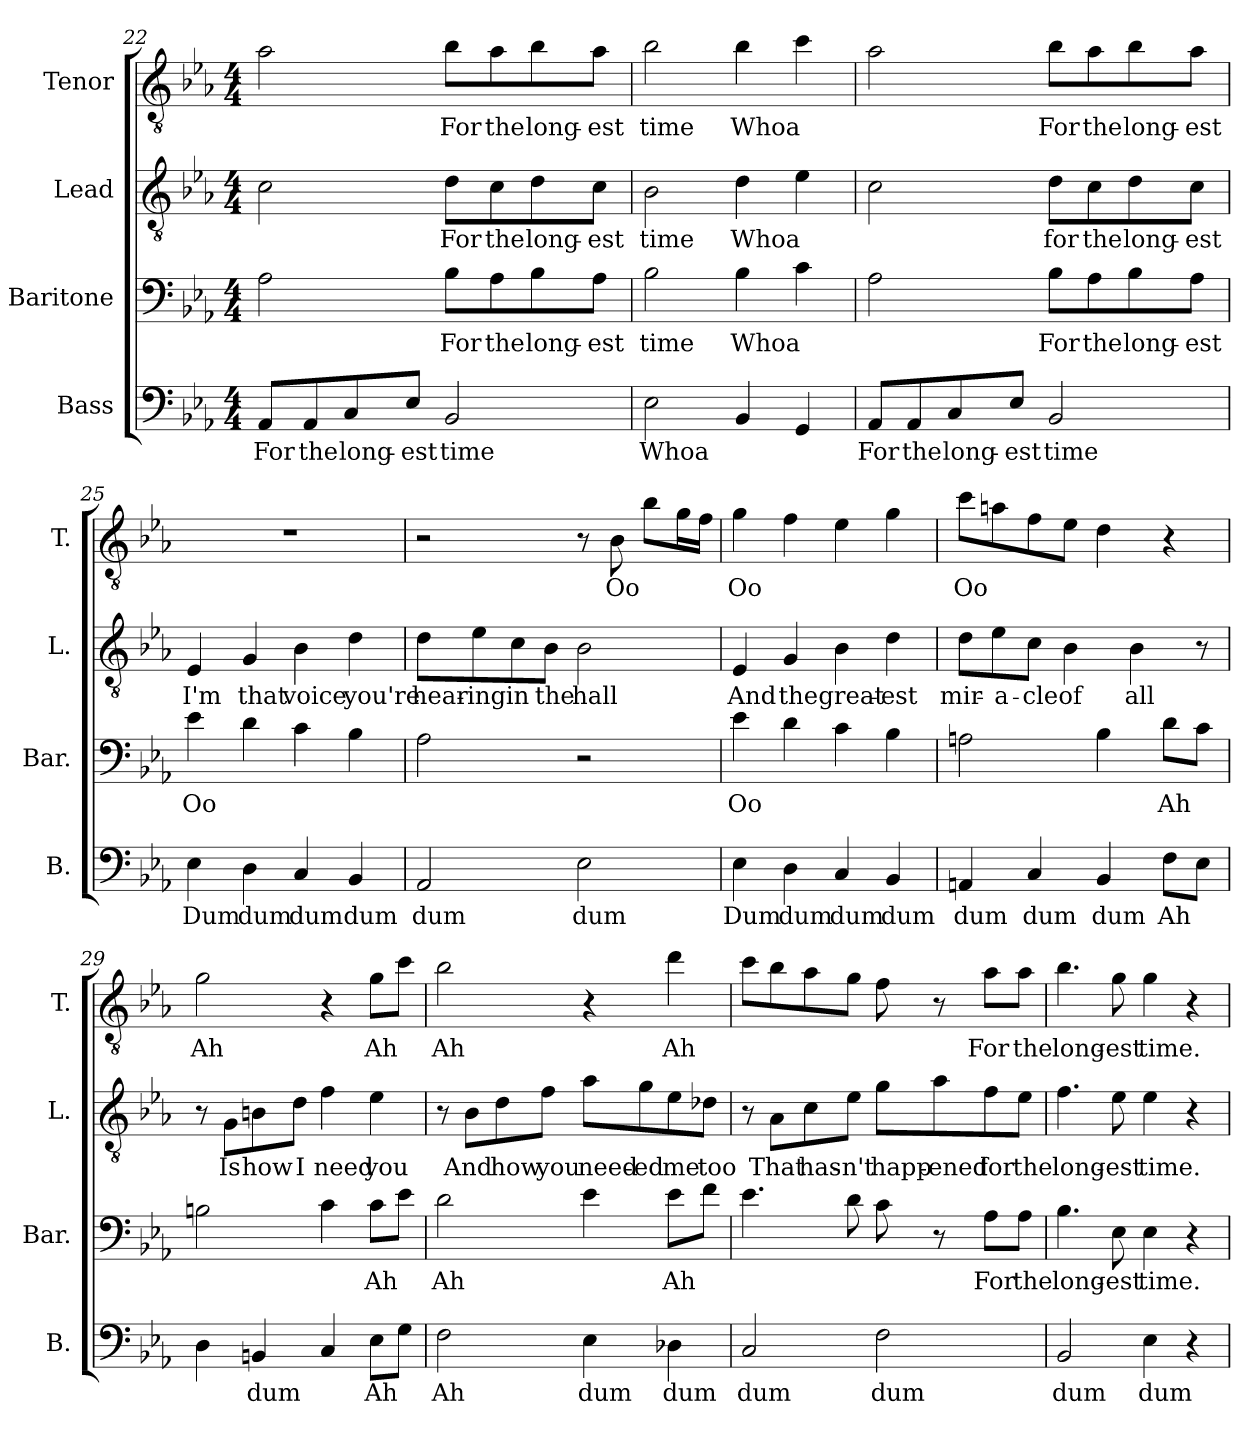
**kern	**text	**kern	**text	**kern	**text	**kern	**text
*part4	*part4	*part3	*part3	*part2	*part2	*part1	*part1
*staff4	*staff4	*staff3	*staff3	*staff2	*staff2	*staff1	*staff1
*I"Bass	*	*I"Baritone	*	*I"Lead	*	*I"Tenor	*
*I'B.	*	*I'Bar.	*	*I'L.	*	*I'T.	*
*clefF4	*	*clefF4	*	*clefGv2	*	*clefGv2	*
*k[b-e-a-]	*	*k[b-e-a-]	*	*k[b-e-a-]	*	*k[b-e-a-]	*
*M4/4	*	*M4/4	*	*M4/4	*	*M4/4	*
=22	=22	=22	=22	=22	=22	=22	=22
8AA-/L	For	2A-\	.	2c\	.	2a-\	.
8AA-/	the	.	.	.	.	.	.
8C/	long-	.	.	.	.	.	.
8E-/J	-est	.	.	.	.	.	.
2BB-/	time	8B-\L	For	8d\L	For	8b-\L	For
.	.	8A-\	the	8c\	the	8a-\	the
.	.	8B-\	long-	8d\	long-	8b-\	long-
.	.	8A-\J	-est	8c\J	-est	8a-\J	-est
=23	=23	=23	=23	=23	=23	=23	=23
2E-\	Whoa	2B-\	time	2B-\	time	2b-\	time
4BB-/	.	4B-\	Whoa	4d\	Whoa	4b-\	Whoa
4GG/	.	4c\	.	4e-\	.	4cc\	.
!!LO:PB:g=z
=24	=24	=24	=24	=24	=24	=24	=24
8AA-/L	For	2A-\	.	2c\	.	2a-\	.
8AA-/	the	.	.	.	.	.	.
8C/	long-	.	.	.	.	.	.
8E-/J	-est	.	.	.	.	.	.
2BB-/	time	8B-\L	For	8d\L	for	8b-\L	For
.	.	8A-\	the	8c\	the	8a-\	the
.	.	8B-\	long-	8d\	long-	8b-\	long-
.	.	8A-\J	-est	8c\J	-est	8a-\J	-est
=25	=25	=25	=25	=25	=25	=25	=25
4E-\	Dum	4e-\	-Oo	4E-/	I'm	1r	.
4D\	dum	4d\	.	4G/	that	.	.
4C/	dum	4c\	.	4B-\	voice	.	.
4BB-/	dum	4B-\	.	4d\	you're	.	.
=26	=26	=26	=26	=26	=26	=26	=26
2AA-/	dum	2A-\	.	8d\L	hear-	2r	.
.	.	.	.	8e-\	-ing	.	.
.	.	.	.	8c\	in	.	.
.	.	.	.	8B-\J	the	.	.
2E-\	dum	2r	.	2B-\	hall	8r	.
.	.	.	.	.	.	8B-\	-Oo
.	.	.	.	.	.	8b-\L	.
.	.	.	.	.	.	16g\L	.
.	.	.	.	.	.	16f\JJ	.
!!LO:LB:g=z
=27	=27	=27	=27	=27	=27	=27	=27
4E-\	Dum	4e-\	-Oo	4E-/	And	4g\	Oo
4D\	dum	4d\	.	4G/	the	4f\	.
4C/	dum	4c\	.	4B-\	great-	4e-\	.
4BB-/	dum	4B-\	.	4d\	-est	4g\	.
=28	=28	=28	=28	=28	=28	=28	=28
4AAn/	dum	2An\	.	8d\L	mir-	8cc\L	Oo
.	.	.	.	8e-\	-a-	8an\	.
4C/	dum	.	.	8c\J	-cle	8f\	.
.	.	.	.	4B-\	of	8e-\J	.
4BB-/	dum	4B-\	.	.	.	4d\	.
.	.	.	.	4B-\	all	.	.
8F\L	Ah	8d\L	Ah	.	.	4r	.
8E-\J	.	8c\J	.	8r	.	.	.
=29	=29	=29	=29	=29	=29	=29	=29
4D\	.	2Bn\	.	8r	.	2g\	Ah
.	.	.	.	8G\L	Is	.	.
4BBn/	dum	.	.	8Bn\	how	.	.
.	.	.	.	8d\J	I	.	.
4C/	.	4c\	.	4f\	need	4r	.
8E-\L	Ah	8c\L	Ah	4e-\	you	8g\L	Ah
8G\J	.	8e-\J	.	.	.	8cc\J	.
!!LO:PB:g=z
=30	=30	=30	=30	=30	=30	=30	=30
2F\	Ah	2d\	Ah	8r	.	2b-\	Ah
.	.	.	.	8B-\L	And	.	.
.	.	.	.	8d\	how	.	.
.	.	.	.	8f\J	you	.	.
4E-\	dum	4e-\	.	8a-\L	need-	4r	.
.	.	.	.	8g\	-ed	.	.
4D-X\	dum	8e-\L	Ah	8e-\	me	4dd\	Ah
.	.	8f\J	.	8d-X\J	too	.	.
=31	=31	=31	=31	=31	=31	=31	=31
2C/	dum	4.e-\	.	8r	.	8cc\L	.
.	.	.	.	8A-\L	That	8b-\	.
.	.	.	.	8c\	has-	8a-\	.
.	.	8d\	.	8e-\J	-n't	8g\J	.
2F\	dum	8c\	.	8g\L	happ-	8f\	.
.	.	8r	.	8a-\	-ened	8r	.
.	.	8A-\L	For	8f\	for	8a-\L	For
.	.	8A-\J	the	8e-\J	the	8a-\J	the
=32	=32	=32	=32	=32	=32	=32	=32
2BB-/	dum	4.B-\	long-	4.f\	long-	4.b-\	long-
.	.	8E-\	-est	8e-\	-est	8g\	-est
4E-\	dum	4E-\	time.	4e-\	time.	4g\	time.
4r	.	4r	.	4r	.	4r	.
=	=	=	=	=	=	=	=
*-	*-	*-	*-	*-	*-	*-	*-
